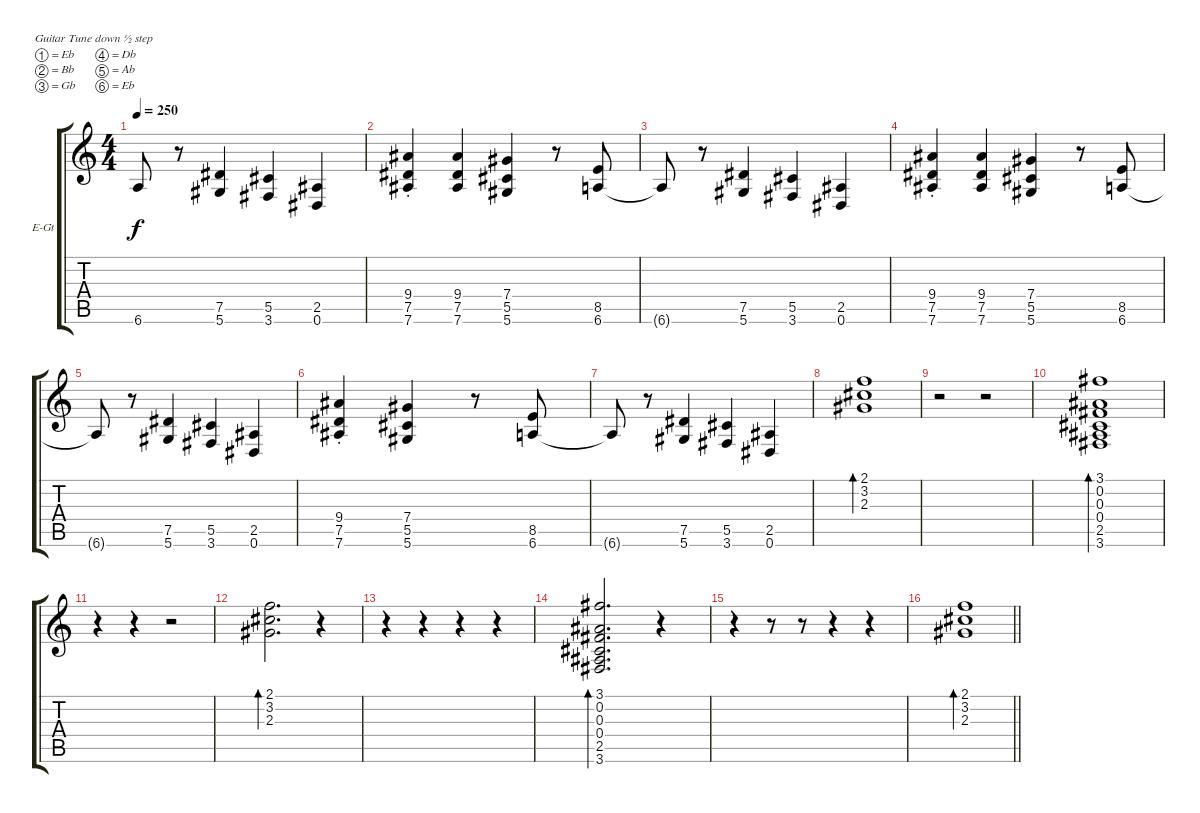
\bracketExtendMode groupsimilarinstruments
\firstSystemTrackNameOrientation horizontal
\otherSystemsTrackNameOrientation horizontal
\track ("Richard Fortus" "E-Gt") {instrument distortionguitar}
\staff {score tabs}
\tuning (Eb4 Bb3 Gb3 Db3 Ab2 Eb2)
\ts (4 4)
\tempo 250
\clef g2
\ks c
6.6{t}.8{dy f} r.8 (5.6 7.5).4 (3.6 5.5).4 (0.6 2.5).4 |
(7.5{st} 9.4 7.6).4 (7.5 7.6 9.4).4 (5.5 5.6 7.4).4 r.8 (6.6 8.5).8 |
6.6{t}.8 r.8 (5.6 7.5).4 (3.6 5.5).4 (0.6 2.5).4 |
(7.5{st} 9.4 7.6).4 (7.5 7.6 9.4).4 (5.5 5.6 7.4).4 r.8 (6.6 8.5).8 |
6.6{t}.8 r.8 (5.6 7.5).4 (3.6 5.5).4 (0.6 2.5).4 |
(7.5{st} 9.4 7.6).4 (5.5 5.6 7.4).4 r.8 (6.6 8.5).8 |
6.6{t}.8 r.8 (5.6 7.5).4 (3.6 5.5).4 (0.6 2.5).4 |
(2.1 3.2 2.3).1{bd 960} |
r.2 r.2 |
(3.1 0.3 2.5 3.6 0.2 0.4).1{bd 960} |
r.4 r.4 r.2 |
(2.1 3.2 2.3).2{d bd 960} r.4 |
r.4 r.4 r.4 r.4 |
(3.1 0.2 0.3 3.6 2.5 0.4).2{d bd 960} r.4 |
r.4 r.8 r.8 r.4 r.4 |
\barLineRight lightlight
(2.1 3.2 2.3).1{bd 960}
